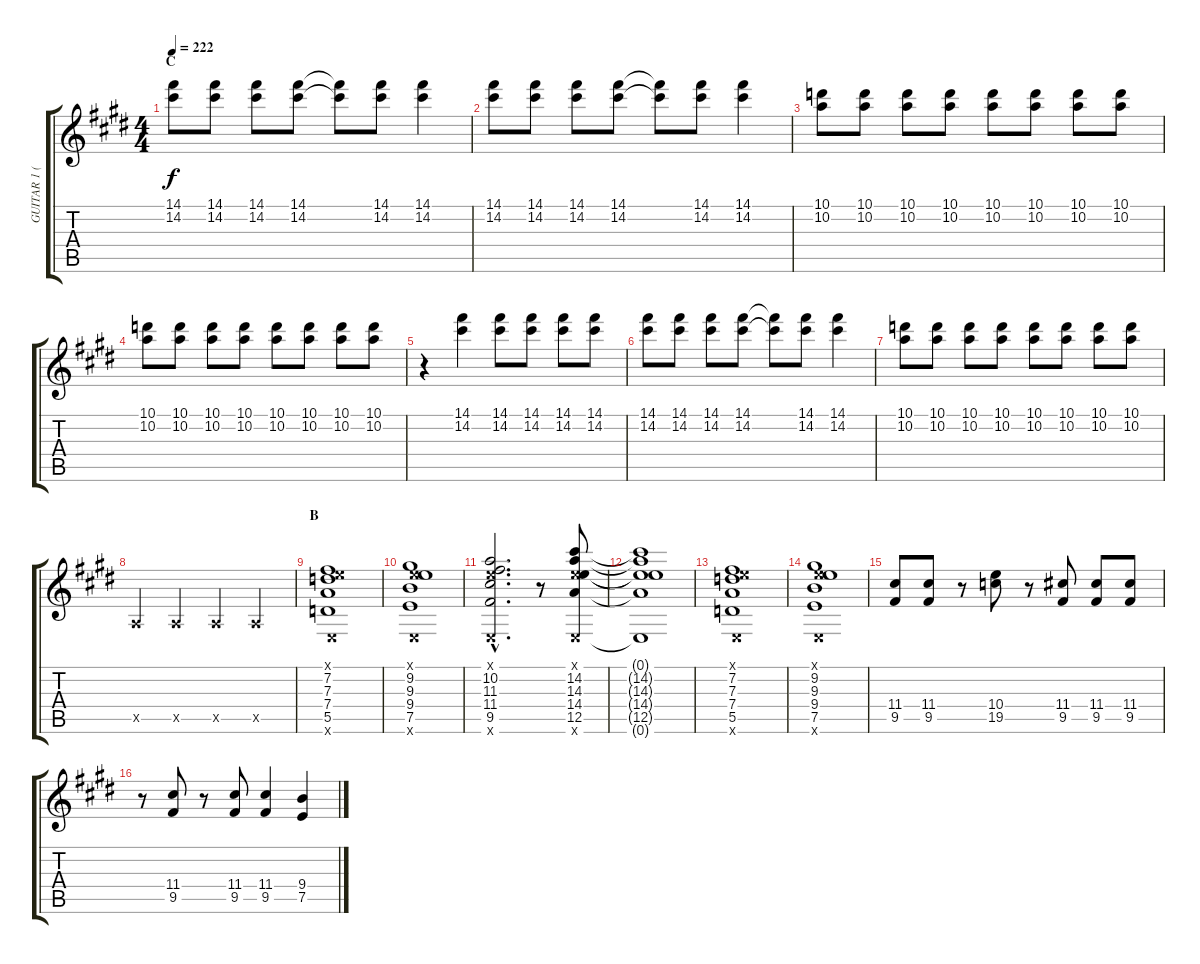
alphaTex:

\track ("GUITAR 1 (RIGHT)" "GUITAR 1 (") {instrument distortionguitar}
\staff {score tabs}
\tuning (E4 B3 G3 D3 A2 E2) {hide}
\ts (4 4)
\section ("" "C")
\tempo 222
\clef g2
\ks c#minor
(14.1 14.2).8{dy f} (14.1 14.2).8 (14.1 14.2).8 (14.1 14.2).8 (14.1{t} 14.2{t}).8 (14.1 14.2).8 (14.1 14.2).4 |
(14.1 14.2).8 (14.1 14.2).8 (14.1 14.2).8 (14.1 14.2).8 (14.1{t} 14.2{t}).8 (14.1 14.2).8 (14.1 14.2).4 |
(10.1 10.2).8 (10.1 10.2).8 (10.1 10.2).8 (10.1 10.2).8 (10.1 10.2).8 (10.1 10.2).8 (10.1 10.2).8 (10.1 10.2).8 |
(10.1 10.2).8 (10.1 10.2).8 (10.1 10.2).8 (10.1 10.2).8 (10.1 10.2).8 (10.1 10.2).8 (10.1 10.2).8 (10.1 10.2).8 |
r.4 (14.1 14.2).4 (14.1 14.2).8 (14.1 14.2).8 (14.1 14.2).8 (14.1 14.2).8 |
(14.1 14.2).8 (14.1 14.2).8 (14.1 14.2).8 (14.1 14.2).8 (14.1{t} 14.2{t}).8 (14.1 14.2).8 (14.1 14.2).4 |
(10.1 10.2).8 (10.1 10.2).8 (10.1 10.2).8 (10.1 10.2).8 (10.1 10.2).8 (10.1 10.2).8 (10.1 10.2).8 (10.1 10.2).8 |
0.5{x}.4 0.5{x}.4 0.5{x}.4 0.5{x}.4 |
\section ("" "B")
(0.1{x} 7.2 7.3 7.4 5.5 0.6{x}).1 |
(0.1{x} 9.2 9.3 9.4 7.5 0.6{x}).1 |
(0.1{hac x} 10.2{hac} 11.3{hac} 11.4{hac} 9.5{hac} 0.6{hac x}).2{d} r.8 (0.1{x} 14.2 14.3 14.4 12.5 0.6{x}).8 |
(0.1{t} 14.2{t} 14.3{t} 14.4{t} 12.5{t} 0.6{t}).1 |
(0.1{x} 7.2 7.3 7.4 5.5 0.6{x}).1 |
(0.1{x} 9.2 9.3 9.4 7.5 0.6{x}).1 |
(11.4 9.5).8 (11.4 9.5).8 r.8 (10.4 19.5).8 r.8 (11.4 9.5).8 (11.4 9.5).8 (11.4 9.5).8 |
r.8 (11.4 9.5).8 r.8 (11.4 9.5).8 (11.4 9.5).4 (9.4 7.5).4
